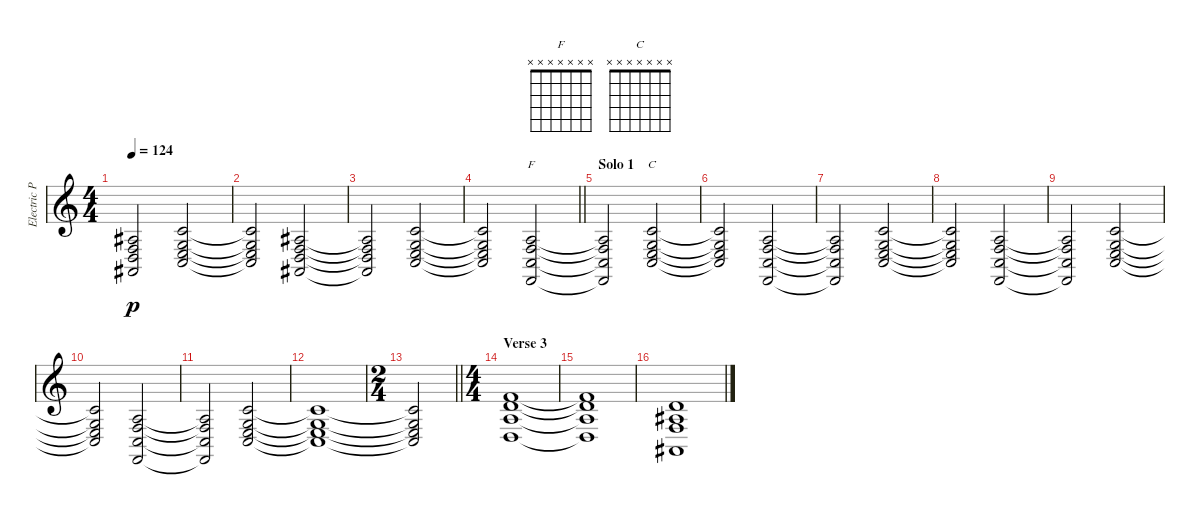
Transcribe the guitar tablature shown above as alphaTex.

\track ("Electric Piano" "Electric P") {instrument electricgrandpiano}
\staff {score}
\tuning (E4 B3 G3 D3 A2 E2 B1) {hide}
\chord ("F" x x x x x x x)
\chord ("C" x x x x x x x)
\ts (4 4)
\tempo 124
\clef g2
\ks c
(3.3{t} 0.4{t} 1.5{t} 13.6{t}).2{dy p} (1.2 0.3 2.4 3.5).2 |
(1.2{t} 0.3{t} 2.4{t} 3.5{t}).2 (3.3 0.4 1.5 13.6).2 |
(3.3{t} 0.4{t} 1.5{t} 13.6{t}).2 (1.2 0.3 2.4 3.5).2 |
\barLineRight lightlight
(1.2{t} 0.3{t} 2.4{t} 3.5{t}).2 (2.3 3.4 3.5 1.6).2{ch "F"} |
\section ("" "Solo 1")
(2.3{t} 3.4{t} 3.5{t} 1.6{t}).2 (1.2 0.3 2.4 3.5).2{ch "C"} |
(1.2{t} 0.3{t} 2.4{t} 3.5{t}).2 (2.3 3.4 3.5 1.6).2 |
(2.3{t} 3.4{t} 3.5{t} 1.6{t}).2 (1.2 0.3 2.4 3.5).2 |
(1.2{t} 0.3{t} 2.4{t} 3.5{t}).2 (2.3 3.4 3.5 1.6).2 |
(2.3{t} 3.4{t} 3.5{t} 1.6{t}).2 (1.2 0.3 2.4 3.5).2 |
(1.2{t} 0.3{t} 2.4{t} 3.5{t}).2 (2.3 3.4 3.5 1.6).2 |
(2.3{t} 3.4{t} 3.5{t} 1.6{t}).2 (1.2 0.3 2.4 3.5).2 |
(1.2{t} 0.3{t} 2.4{t} 3.5{t}).1 |
\ts (2 4)
\barLineRight lightlight
(1.2{t} 0.3{t} 2.4{t} 3.5{t}).2 |
\ts (4 4)
\section ("" "Verse 3")
(1.1 3.2 2.3 0.4).1 |
(1.1{t} 3.2{t} 2.3{t} 0.4{t}).1 |
(3.2 3.3 3.4 1.5).1
